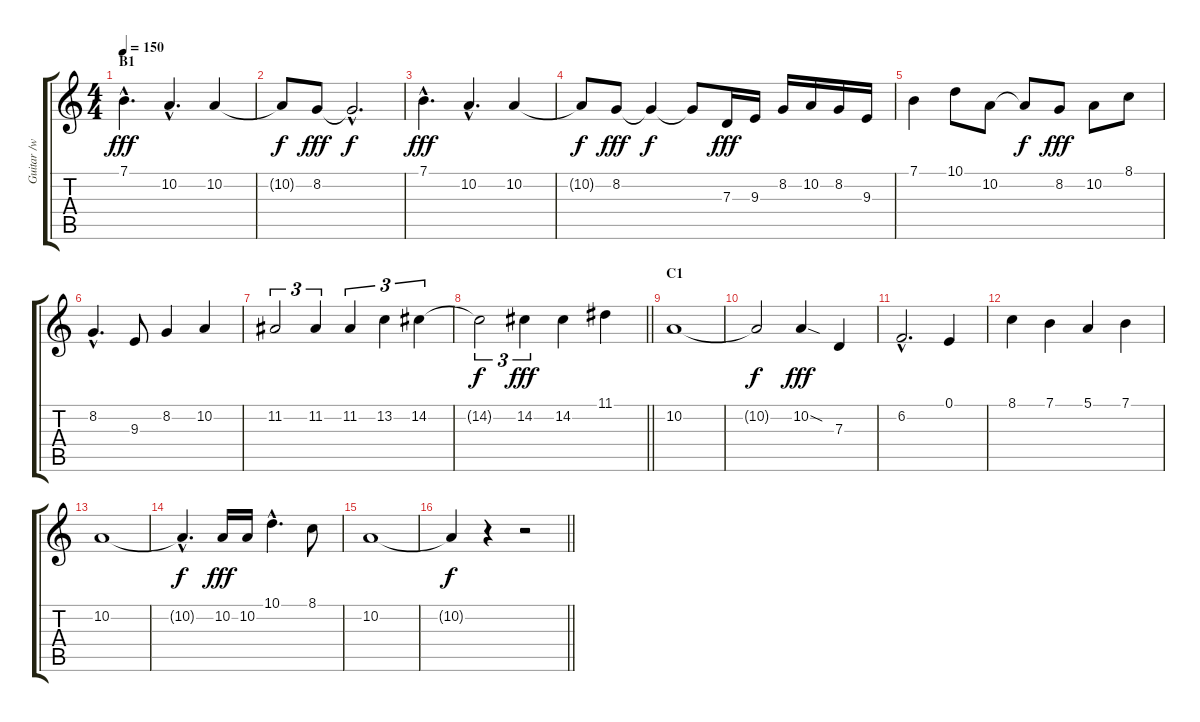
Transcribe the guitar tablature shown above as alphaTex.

\track ("Guitar /w Synth-Distortion" "Guitar /w ") {instrument lead2sawtooth}
\staff {score tabs}
\tuning (E4 B3 G3 D3 A2 E2) {hide}
\ts (4 4)
\section ("" "B1")
\tempo 150
\clef g2
\ks c
7.1{hac}.4{d dy fff} 10.2{hac}.4{d} 10.2.4 |
10.2{t}.8{dy f} 8.2.8{dy fff} 8.2{hac t}.2{d dy f} |
7.1{hac}.4{d dy fff} 10.2{hac}.4{d} 10.2.4 |
10.2{t}.8{dy f} 8.2.8{dy fff} 8.2{t}.4{dy f} 8.2{t}.8 7.3.16{dy fff} 9.3.16 8.2.16 10.2.16 8.2.16 9.3.16 |
7.1.4 10.1.8 10.2.8 10.2{t}.8{dy f} 8.2.8{dy fff} 10.2.8 8.1.8 |
8.2{hac}.4{d} 9.3.8 8.2.4 10.2.4 |
11.2.2{tu (3 2)} 11.2.4{tu (3 2)} 11.2.4{tu (3 2)} 13.2.4{tu (3 2)} 14.2.4{tu (3 2)} |
\barLineRight lightlight
14.2{t}.2{tu (3 2) dy f} 14.2.4{tu (3 2) dy fff} 14.2.4 11.1.4 |
\section ("" "C1")
10.2.1 |
10.2{t}.2{dy f} 10.2{sod}.4{dy fff} 7.3.4 |
6.2{hac}.2{d} 0.1.4 |
8.1.4 7.1.4 5.1.4 7.1.4 |
10.2.1 |
10.2{hac t}.4{d dy f} 10.2.16{dy fff} 10.2.16 10.1{hac}.4{d} 8.1.8 |
10.2.1 |
\barLineRight lightlight
10.2{t}.4{dy f} r.4 r.2
